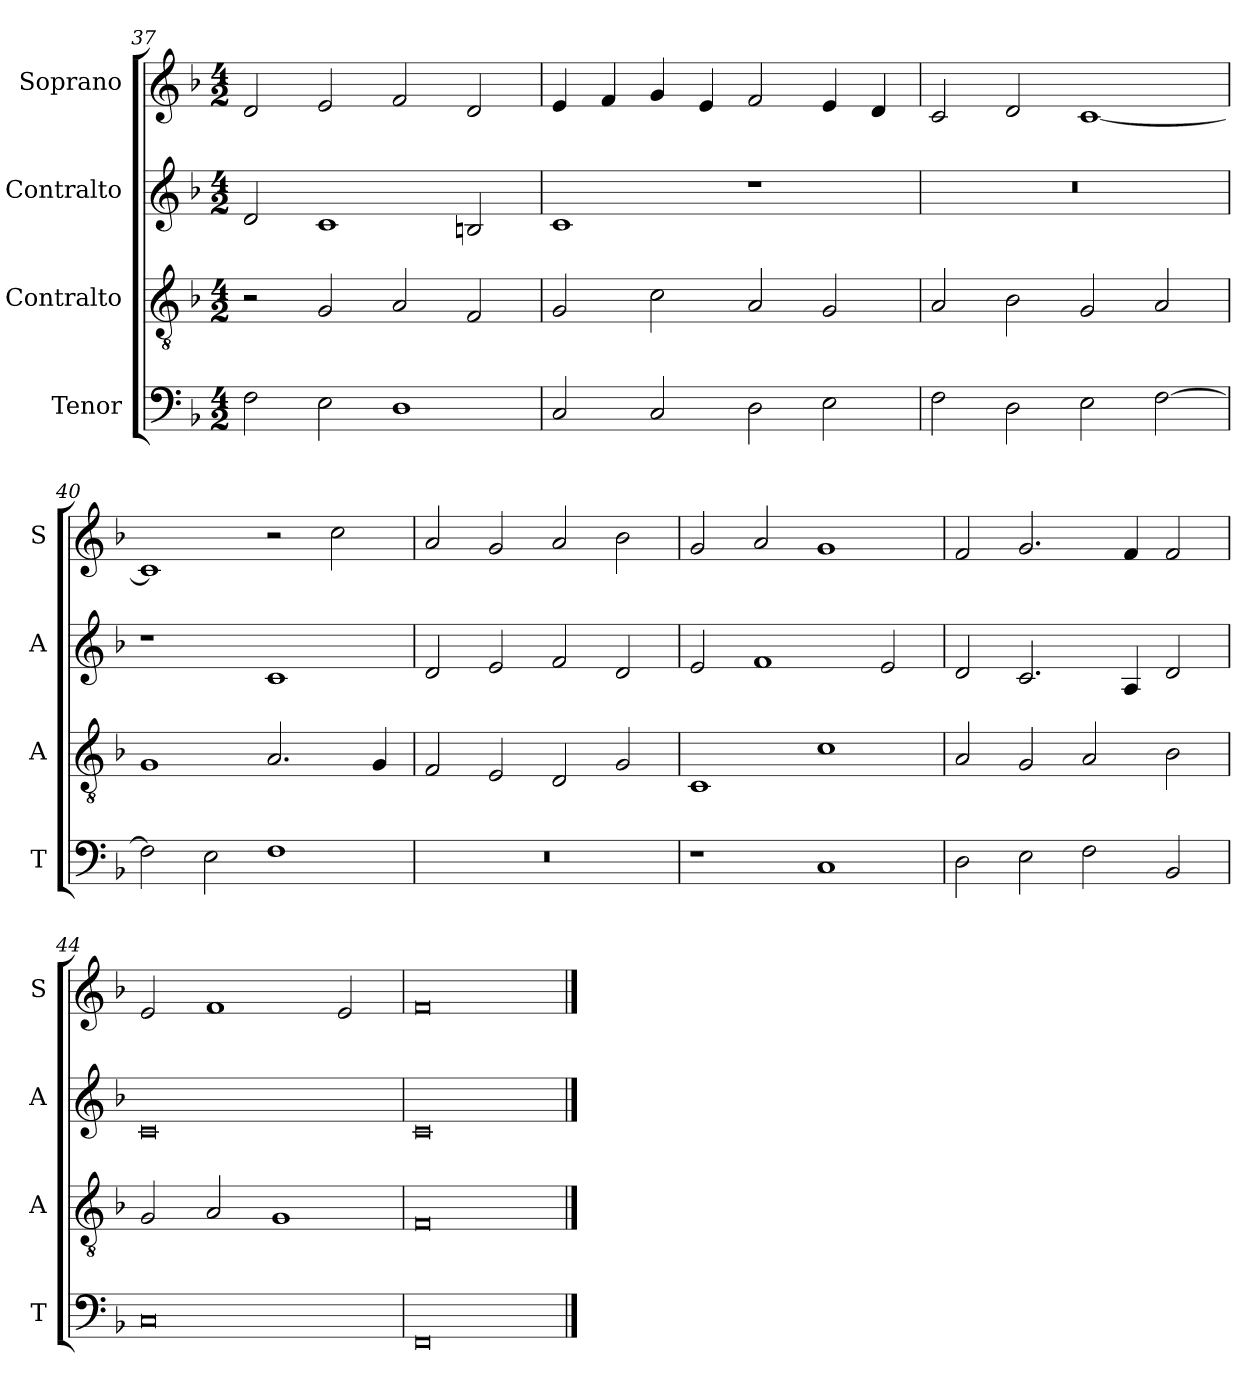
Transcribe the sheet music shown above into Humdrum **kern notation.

**kern	**kern	**kern	**kern
*part4	*part3	*part2	*part1
*staff4	*staff3	*staff2	*staff1
*I"Tenor	*I"Contralto	*I"Contralto	*I"Soprano
*I'T	*I'A	*I'A	*I'S
*clefF4	*clefGv2	*clefG2	*clefG2
*k[b-]	*k[b-]	*k[b-]	*k[b-]
*F:ion	*F:ion	*F:ion	*F:ion
*M4/2	*M4/2	*M4/2	*M4/2
=37	=37	=37	=37
2F	2r	2d	2d
2E	2G	1c	2e
1D	2A	.	2f
.	2F	2Bn	2d
=38	=38	=38	=38
2C	2G	1c	4e
.	.	.	4f
2C	2c	.	4g
.	.	.	4e
2D	2A	1r	2f
2E	2G	.	4e
.	.	.	4d
=39	=39	=39	=39
2F	2A	0r	2c
2D	2B-	.	2d
2E	2G	.	[1c
[2F	2A	.	.
=40	=40	=40	=40
2F]	1G	1r	1c]
2E	.	.	.
1F	2.A	1c	2r
.	.	.	2cc
.	4G	.	.
=41	=41	=41	=41
0r	2F	2d	2a
.	2E	2e	2g
.	2D	2f	2a
.	2G	2d	2b-
=42	=42	=42	=42
1r	1C	2e	2g
.	.	1f	2a
1C	1c	.	1g
.	.	2e	.
=43	=43	=43	=43
2D	2A	2d	2f
2E	2G	2.c	2.g
2F	2A	.	.
.	.	4A	4f
2BB-	2B-	2d	2f
=44	=44	=44	=44
0C	2G	0c	2e
.	2A	.	1f
.	1G	.	.
.	.	.	2e
=45	=45	=45	=45
0FF	0F	0c	0f
==	==	==	==
*-	*-	*-	*-
